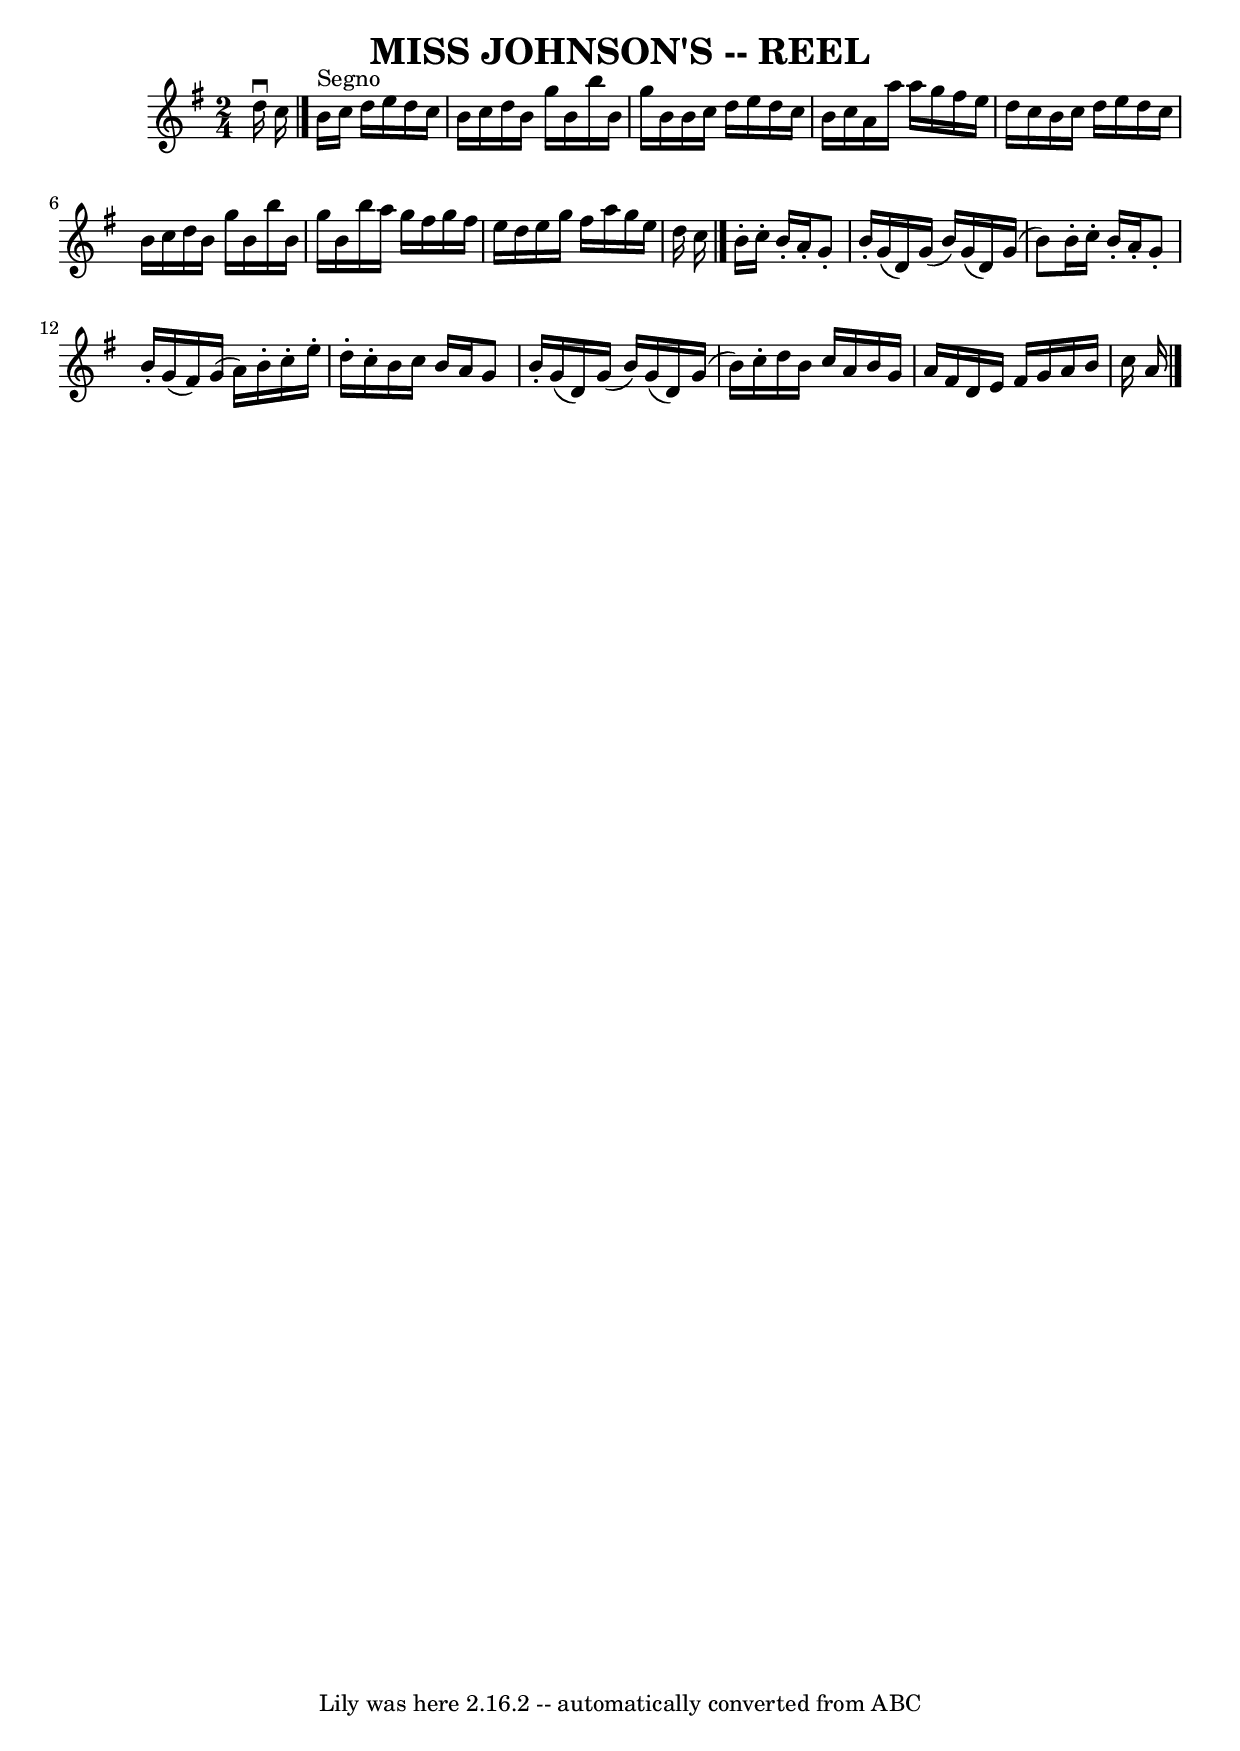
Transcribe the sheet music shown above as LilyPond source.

\version "2.16.2"
\include "Mammoth.ily"
\header {
  %% book = "Ryan's Mammoth Collection of Fiddle Tunes"
  crossRefNumber = "1"
  footnotes = ""
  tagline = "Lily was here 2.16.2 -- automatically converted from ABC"
  title = "MISS JOHNSON'S -- REEL"

}
voicedefault =  {


  \time 2/4 
  \key g \major
  d''16^\downbow c''16      \bar "|." b'16^"Segno" c''16 d''16 e''16 d''16 c''16 b'16 c''16    
  |
  d''16 b'16 g''16 b'16 b''16 b'16 g''16 b'16    
  |
  b'16 c''16 d''16 e''16 d''16 c''16 b'16 c''16   
  |
  a'16 a''16 a''16 g''16 fis''16 e''16 d''16    
  c''16        |
  b'16 c''16 d''16 e''16 d''16 c''16    
  b'16 c''16    |
  d''16 b'16 g''16 b'16 b''16 b'16    
  g''16 b'16    |
  b''16 a''16 g''16 fis''16 g''16    
  fis''16 e''16 d''16    |
  e''16 g''16 fis''16 a''16    
  g''16 e''16 d''16 c''16    \bar "|." b'16 -. c''16 -. b'16 -.  
  a'16 -. g'8 -. b'16 -. g'16 (|
  d'16) g'16 (b'16)  
  g'16 (d'16) g'16 (b'8)   |
  b'16 -. c''16 -. b'16 -. 
  a'16 -. g'8 -. b'16 -. g'16 (|
  fis'16) g'16 (a'16  
  -) b'16 -. c''16 -. e''16 -. d''16 -. c''16 -.       |
  b'16  
  c''16 b'16 a'16 g'8 b'16 -. g'16 (|
  d'16) g'16 
  (b'16) g'16 (d'16) g'16 (b'16) c''16 -.   |
  
  d''16 b'16 c''16 a'16 b'16 g'16 a'16 fis'16    |
  
  d'16 e'16 fis'16 g'16 a'16 b'16 c''16 a'16      \bar "|."  
  

}

\score{
  <<

    \context Staff="default"
    {
      \voicedefault 
      
    }

  >>
  \layout {
    
  }
  \midi {
  }

}
